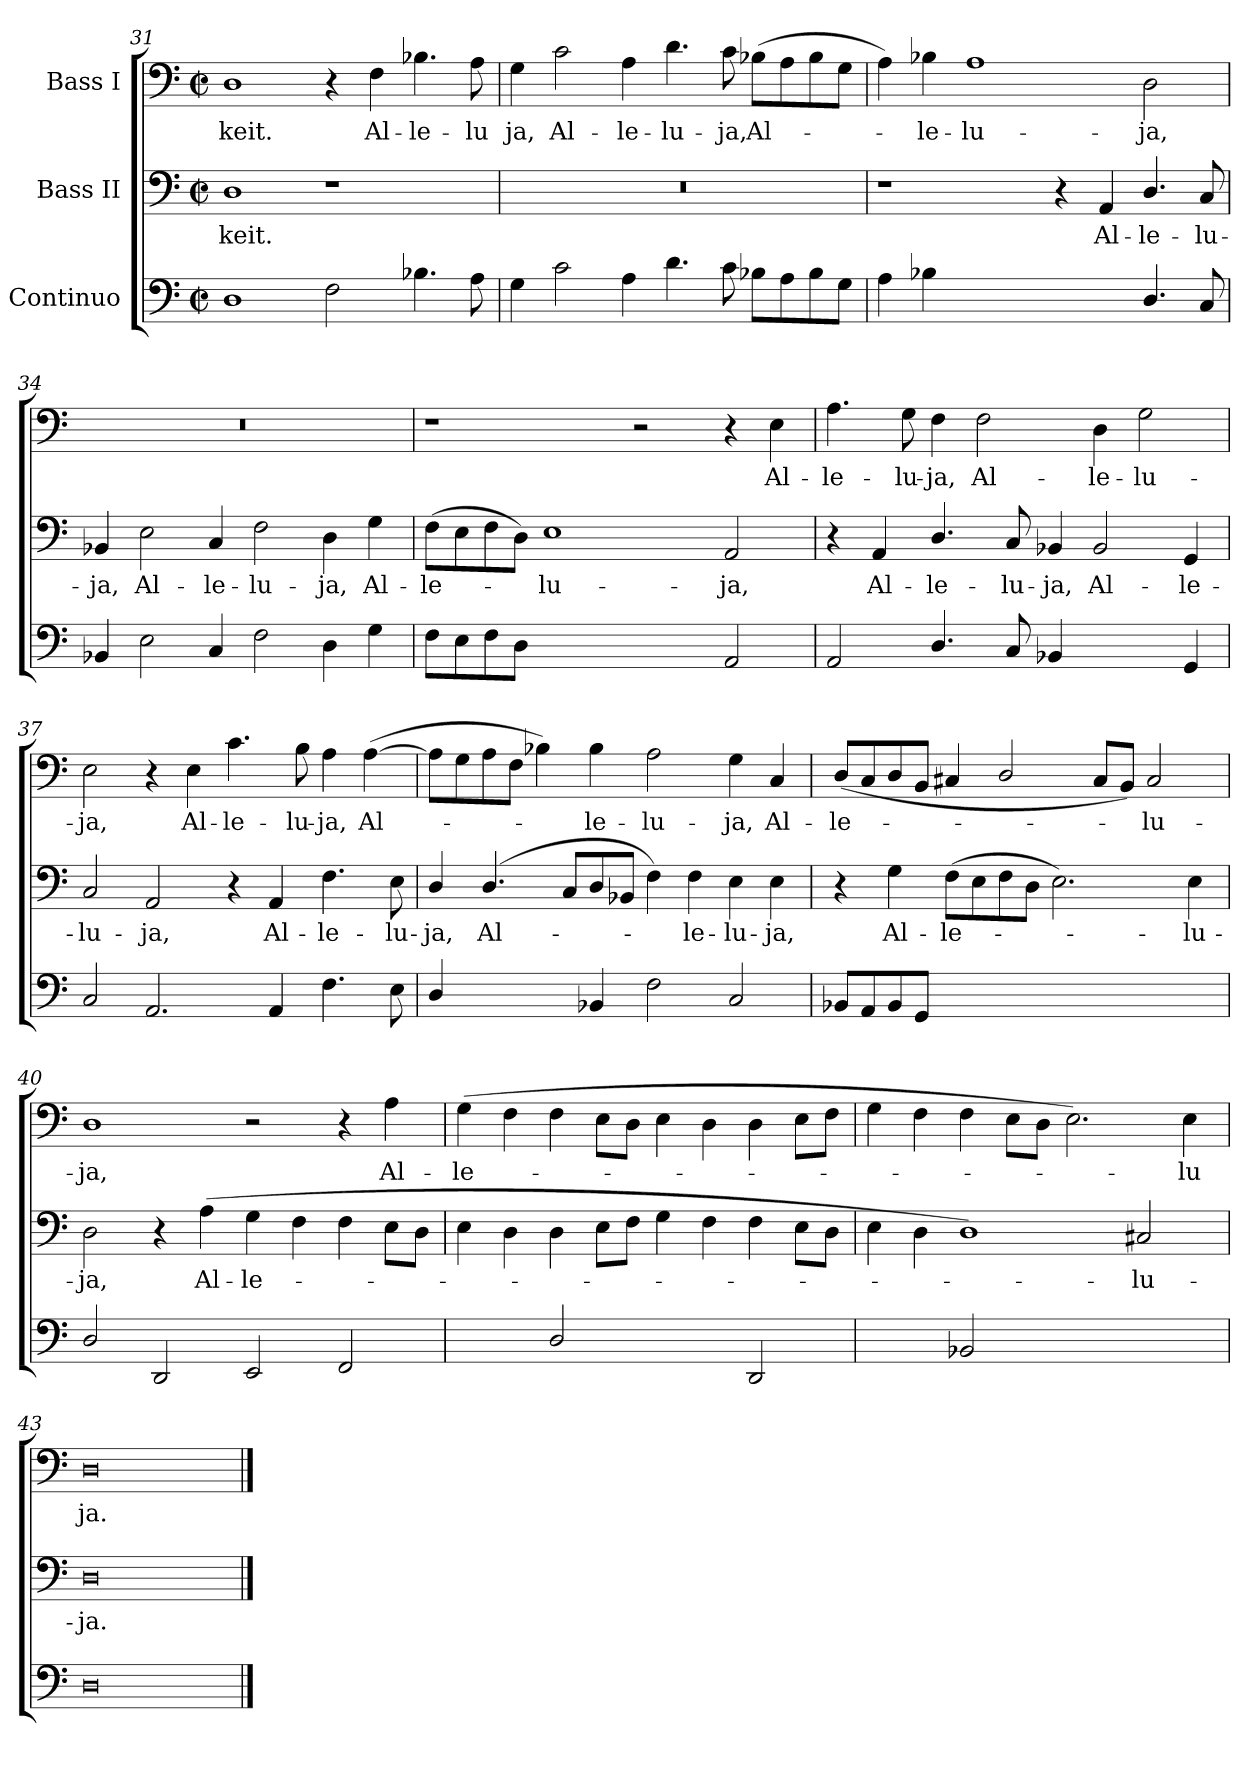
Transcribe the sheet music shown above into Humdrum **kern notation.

**kern	**text	**text	**kern	**text	**kern	**text
*part3	*part3	*part3	*part2	*part2	*part1	*part1
*staff3	*staff3	*staff3	*staff2	*staff2	*staff1	*staff1
*I"Continuo	*	*	*I"Bass II	*	*I"Bass I	*
*clefF4	*	*	*clefF4	*	*clefF4	*
*k[]	*	*	*k[]	*	*k[]	*
*C:	*	*	*C:	*	*C:	*
*M4/2	*	*	*M4/2	*	*M4/2	*
*met(c|)	*	*	*met(c|)	*	*met(c|)	*
=31	=31	=31	=31	=31	=31	=31
!	!	!	!	!LO:LY:b	!	!LO:LY:b
1D	.	.	1D	-keit.	1D	-keit.
2F	.	.	1r	.	4r	.
!	!	!	!	!	!	!LO:LY:b
.	.	.	.	.	4F	Al-
!	!	!	!	!	!	!LO:LY:b
4.B-X	.	.	.	.	4.B-X	-le-
!	!	!	!	!	!	!LO:LY:b
8A	.	.	.	.	8A	-lu
=32	=32	=32	=32	=32	=32	=32
!	!	!	!	!	!	!LO:LY:b
4G	.	.	0r	.	4G	ja,
!	!	!	!	!	!	!LO:LY:b
2c	.	.	.	.	2c	Al-
!	!	!	!	!	!	!LO:LY:b
4A	.	.	.	.	4A	-le-
!	!	!	!	!	!	!LO:LY:b
4.d	.	.	.	.	4.d	-lu-
!	!	!	!	!	!	!LO:LY:b
8c	.	.	.	.	8c	-ja,
!	!	!	!	!	!	!LO:LY:b
8B-XL	.	.	.	.	(>8B-XL	Al-
8A	.	.	.	.	8A	.
8B-	.	.	.	.	8B-	.
8GJ	.	.	.	.	8GJ	.
=33	=33	=33	=33	=33	=33	=33
4A	.	.	1r	.	4A)	.
!	!	!	!	!	!	!LO:LY:b
4B-X	.	.	.	.	4B-X	le-
!	!	!	!	!	!	!LO:LY:b
[4Ayy	.	.	.	.	1A	-lu-
!	!LO:LY:b	!	!	!	!	!
4Ayy]	4	.	.	.	.	.
!	!LO:LY:b	!	!	!	!	!
[4AAyy	4	.	4r	.	.	.
!	!	!	!	!LO:LY:b	!	!
4AAyy]	.	.	4AA	Al-	.	.
!	!	!	!	!LO:LY:b	!	!LO:LY:b
4.D/	.	.	4.D/	-le-	2D	-ja,
!	!	!	!	!LO:LY:b	!	!
8C	.	.	8C	-lu-	.	.
=34	=34	=34	=34	=34	=34	=34
!	!	!	!	!LO:LY:b	!	!
4BB-X	.	.	4BB-X	-ja,	0r	.
!	!	!	!	!LO:LY:b	!	!
2E	.	.	2E	Al-	.	.
!	!	!	!	!LO:LY:b	!	!
4C	.	.	4C	-le-	.	.
!	!	!	!	!LO:LY:b	!	!
2F	.	.	2F	-lu-	.	.
!	!	!	!	!LO:LY:b	!	!
4D	.	.	4D	-ja,	.	.
!	!	!	!	!LO:LY:b	!	!
4G	.	.	4G	Al-	.	.
!!LO:LB:g=z
=35	=35	=35	=35	=35	=35	=35
!	!	!	!	!LO:LY:b	!	!
8FL	.	.	(>8FL	-le-	1r	.
8E	.	.	8E	.	.	.
8F	.	.	8F	.	.	.
8DJ	.	.	8DJ)	.	.	.
!	!	!	!	!LO:LY:b	!	!
[4Eyy	.	.	1E	lu-	.	.
!	!LO:LY:b	!	!	!	!	!
2Eyy_	4	.	.	.	.	.
.	.	.	.	.	2r	.
4Eyy]	.	.	.	.	.	.
!	!	!	!	!LO:LY:b	!	!
2AA	.	.	2AA	-ja,	4r	.
!	!	!	!	!	!	!LO:LY:b
.	.	.	.	.	4E	Al-
=36	=36	=36	=36	=36	=36	=36
!	!	!	!	!	!	!LO:LY:b
2AA	.	.	4r	.	4.A	-le-
!	!	!	!	!LO:LY:b	!	!
.	.	.	4AA	Al-	.	.
!	!	!	!	!	!	!LO:LY:b
.	.	.	.	.	8G	-lu-
!	!	!	!	!LO:LY:b	!	!LO:LY:b
4.D/	.	.	4.D/	-le-	4F	-ja,
!	!	!	!	!	!	!LO:LY:b
.	.	.	.	.	2F	Al-
!	!	!	!	!LO:LY:b	!	!
8C	.	.	8C	-lu-	.	.
!	!	!	!	!LO:LY:b	!	!
4BB-X	.	.	4BB-X	-ja,	.	.
!	!LO:LY:b	!	!	!LO:LY:b	!	!LO:LY:b
[4BB-yy	5	.	2BB-	Al-	4D	-le-
!	!LO:LY:b	!	!	!	!	!LO:LY:b
4BB-yy]	6`	.	.	.	2G	-lu-
!	!	!	!	!LO:LY:b	!	!
4GG	.	.	4GG	-le-	.	.
=37	=37	=37	=37	=37	=37	=37
!	!	!	!	!LO:LY:b	!	!LO:LY:b
2C	.	.	2C	-lu-	2E	-ja,
!	!	!	!	!LO:LY:b	!	!
2.AA	.	.	2AA	-ja,	4r	.
!	!	!	!	!	!	!LO:LY:b
.	.	.	.	.	4E	Al-
!	!	!	!	!	!	!LO:LY:b
.	.	.	4r	.	4.c	-le-
!	!	!	!	!LO:LY:b	!	!
4AA	.	.	4AA	Al-	.	.
!	!	!	!	!	!	!LO:LY:b
.	.	.	.	.	8B	-lu-
!	!	!	!	!LO:LY:b	!	!LO:LY:b
4.F	.	.	4.F	-le-	4A	-ja,
!	!	!	!	!	!	!LO:LY:b
.	.	.	.	.	(>[4A	Al-
!	!	!	!	!LO:LY:b	!	!
8E	.	.	8E	-lu-	.	.
=38	=38	=38	=38	=38	=38	=38
!	!	!	!	!LO:LY:b	!	!
4D/	.	.	4D/	-ja,	8AL]	.
.	.	.	.	.	8G	.
!	!LO:LY:b	!	!	!LO:LY:b	!	!
[4D/yy	5	.	(<4.D/	Al-	8A	.
.	.	.	.	.	8FJ	.
!	!LO:LY:b	!	!	!	!	!
4D/yy]	6	.	.	.	4B-X)	.
.	.	.	8CL	.	.	.
!	!	!	!	!	!	!LO:LY:b
4BB-X	.	.	8D	.	4B-	le-
.	.	.	8BB-XJ	.	.	.
!	!	!	!	!	!	!LO:LY:b
2F	.	.	4F)	.	2A	-lu-
!	!	!	!	!LO:LY:b	!	!
.	.	.	4F	le-	.	.
!	!	!	!	!LO:LY:b	!	!LO:LY:b
2C	.	.	4E	-lu-	4G	-ja,
!	!	!	!	!LO:LY:b	!	!LO:LY:b
.	.	.	4E	-ja,	4C	Al-
!!LO:LB:g=z
=39	=39	=39	=39	=39	=39	=39
!	!	!	!	!	!	!LO:LY:b
8BB-XL	.	.	4r	.	(<8DL	-le-
8AA	.	.	.	.	8C	.
!	!	!	!	!LO:LY:b	!	!
8BB-	.	.	4G	Al-	8D	.
8GGJ	.	.	.	.	8BBJ	.
!	!LO:LY:b	!	!	!LO:LY:b	!	!
(<[4AAyy	6	.	(>8FL	-le-	4C#X	.
.	.	.	8E	.	.	.
!	!	!LO:LY:b	!	!	!	!
4AAyy_	.	4	8F	.	2D/	.
.	.	.	8DJ	.	.	.
!	!	!LO:LY:b	!	!	!	!
2AAyy_)	.	4	2.E)	.	.	.
.	.	.	.	.	8C#L	.
.	.	.	.	.	8BBJ)	.
!	!	!	!	!	!	!LO:LY:b
2AAyy]	.	.	.	.	2C#	lu-
!	!	!	!	!LO:LY:b	!	!
.	.	.	4E	lu-	.	.
=40	=40	=40	=40	=40	=40	=40
!	!	!	!	!LO:LY:b	!	!LO:LY:b
2D/	.	.	2D	-ja,	1D	-ja,
2DD	.	.	4r	.	.	.
!	!	!	!	!LO:LY:b	!	!
.	.	.	(>4A	Al-	.	.
!	!	!	!	!LO:LY:b	!	!
2EE	.	.	4G	-le-	2r	.
.	.	.	4F	.	.	.
2FF	.	.	4F	.	4r	.
!	!	!	!	!	!	!LO:LY:b
.	.	.	8EL	.	4A	Al-
.	.	.	8DJ	.	.	.
=41	=41	=41	=41	=41	=41	=41
!	!LO:LY:b	!	!	!	!	!LO:LY:b
[4GGyy	6	.	4E	.	(>4G	-le-
!	!LO:LY:b	!	!	!	!	!
4GGyy]	5	.	4D	.	4F	.
2D/	.	.	4D	.	4F	.
.	.	.	8EL	.	8EL	.
.	.	.	8FJ	.	8DJ	.
!	!LO:LY:b	!	!	!	!	!
[4GGyy	6	.	4G	.	4E	.
!	!LO:LY:b	!	!	!	!	!
4GGyy]	5	.	4F	.	4D	.
2DD	.	.	4F	.	4D	.
.	.	.	8EL	.	8EL	.
.	.	.	8DJ	.	8FJ	.
=42	=42	=42	=42	=42	=42	=42
!	!LO:LY:b	!	!	!	!	!
[4GGyy	6	.	4E	.	4G	.
!	!LO:LY:b	!	!	!	!	!
4GGyy]	5	.	4D	.	4F	.
2BB-X	.	.	1D)	.	4F	.
.	.	.	.	.	8EL	.
.	.	.	.	.	8DJ	.
!	!LO:LY:b	!	!	!	!	!
[2AAyy	4	.	.	.	2.E)	.
!	!	!	!	!LO:LY:b	!	!
2AAyy]	.	.	2C#X	lu-	.	.
!	!	!	!	!	!	!LO:LY:b
.	.	.	.	.	4E	lu
=43	=43	=43	=43	=43	=43	=43
!	!	!	!	!LO:LY:b	!	!LO:LY:b
0D	.	.	0D	-ja.	0D	ja.
==	==	==	==	==	==	==
*-	*-	*-	*-	*-	*-	*-
